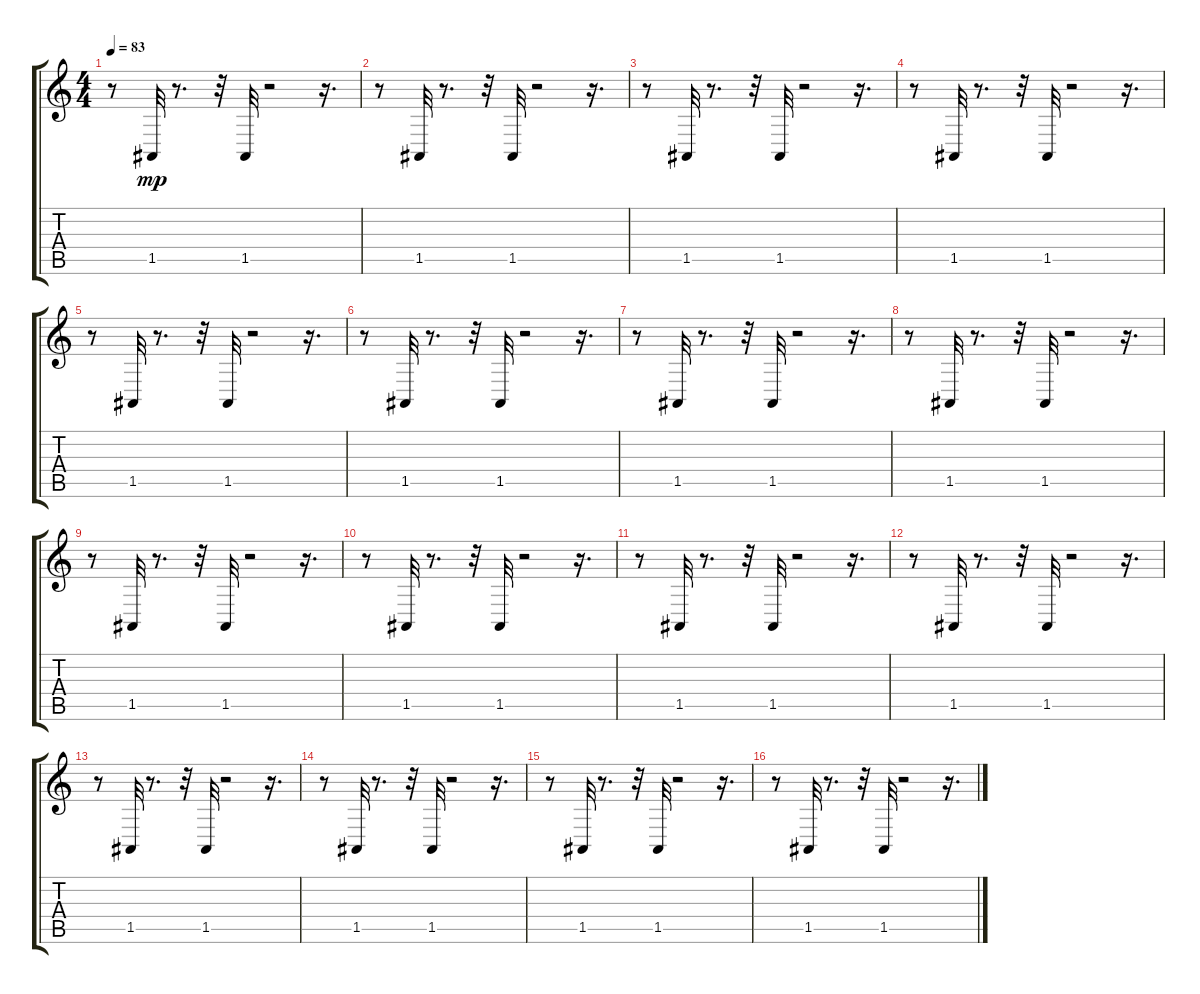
\track "" {instrument acousticgrandpiano}
\staff {score tabs}
\tuning (E4 B3 G3 D3 A2 E2) {hide}
\ts (4 4)
\tempo 83
\clef g2
\ks c
r.8{dy mp} 1.5.32 r.8{d} r.32 1.5.32 r.2 r.16{d} |
r.8 1.5.32 r.8{d} r.32 1.5.32 r.2 r.16{d} |
r.8 1.5.32 r.8{d} r.32 1.5.32 r.2 r.16{d} |
r.8 1.5.32 r.8{d} r.32 1.5.32 r.2 r.16{d} |
r.8 1.5.32 r.8{d} r.32 1.5.32 r.2 r.16{d} |
r.8 1.5.32 r.8{d} r.32 1.5.32 r.2 r.16{d} |
r.8 1.5.32 r.8{d} r.32 1.5.32 r.2 r.16{d} |
r.8 1.5.32 r.8{d} r.32 1.5.32 r.2 r.16{d} |
r.8 1.5.32 r.8{d} r.32 1.5.32 r.2 r.16{d} |
r.8 1.5.32 r.8{d} r.32 1.5.32 r.2 r.16{d} |
r.8 1.5.32 r.8{d} r.32 1.5.32 r.2 r.16{d} |
r.8 1.5.32 r.8{d} r.32 1.5.32 r.2 r.16{d} |
r.8 1.5.32 r.8{d} r.32 1.5.32 r.2 r.16{d} |
r.8 1.5.32 r.8{d} r.32 1.5.32 r.2 r.16{d} |
r.8 1.5.32 r.8{d} r.32 1.5.32 r.2 r.16{d} |
r.8 1.5.32 r.8{d} r.32 1.5.32 r.2 r.16{d}
